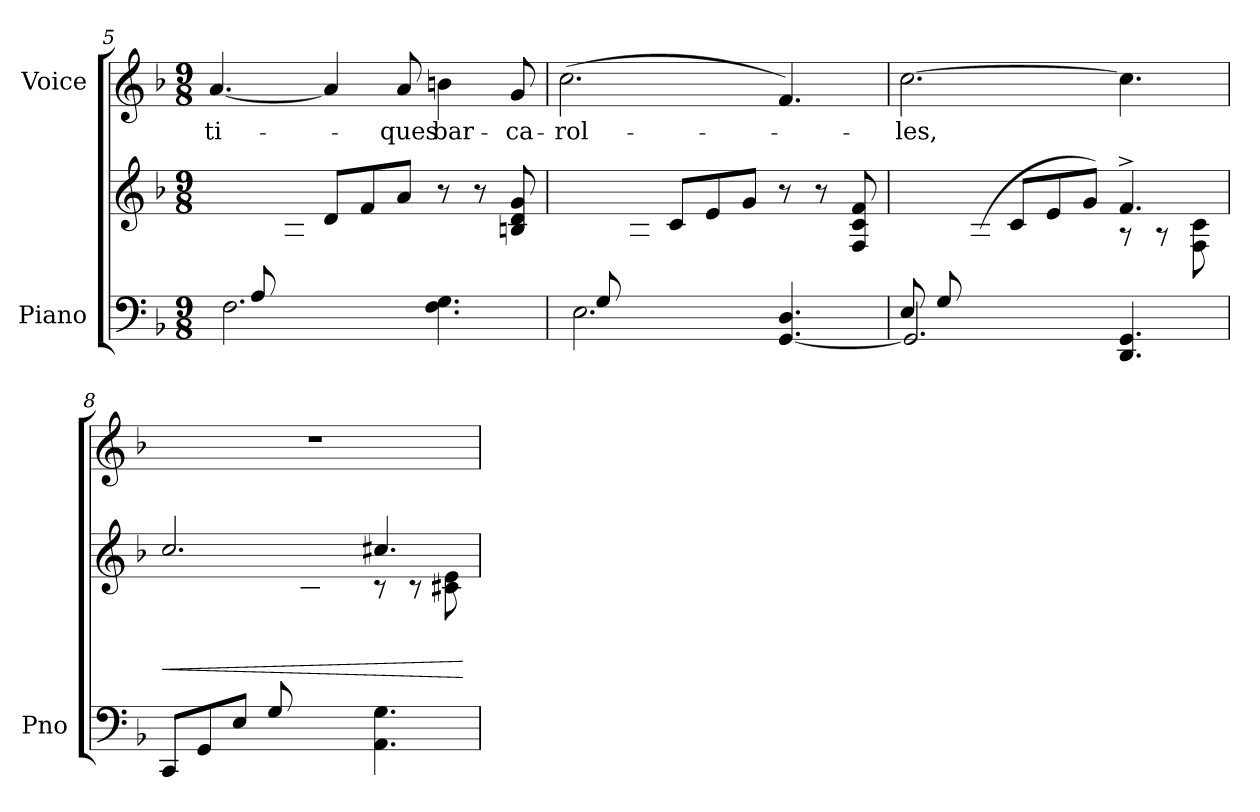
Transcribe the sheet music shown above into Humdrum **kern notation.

**kern	**kern	**dynam	**kern	**text
*part2	*part2	*part2	*part1	*part1
*staff3	*staff2	*staff2/3	*staff1	*staff1
*I"Piano	*	*	*I"Voice	*
*I'Pno	*	*	*	*
*clefF4	*clefG2	*	*clefG2	*
*k[b-]	*k[b-]	*	*k[b-]	*
*M9/8	*M9/8	*	*M9/8	*
=5	=5	=5	=5	=5
*^	*	*	*	*
!	!	!	!	!	!LO:LY:b
(>8F/Lyy	2.F\	4ryy	.	[4.a/	-ti-
8A/	.	.	.	.	.
2..ryy	.	8A\J	.	.	.
.	.	8d/L	.	4a/]	.
.	.	8f/	.	.	.
!	!	!	!	!	!LO:LY:b
.	.	8a/J)	.	8a/	-ques
!	!	!	!	!	!LO:LY:b
.	4.F\ 4.G\	8r	.	4bn\	bar-
.	.	8r	.	.	.
!	!	!	!	!	!LO:LY:b
.	.	8Bn/ 8d/ 8g/	.	8g/	-ca-
=6	=6	=6	=6	=6	=6
!	!	!	!	!	!LO:LY:b
(>8E/Lyy	2.E\	4ryy	.	(>2.cc\	-rol-
8G/	.	.	.	.	.
2..ryy	.	8G\J	.	.	.
.	.	8c/L	.	.	.
.	.	8e/	.	.	.
.	.	8g/J)	.	.	.
.	[4.GG/ 4.D/	8r	.	4.f/)	.
.	.	8r	.	.	.
.	.	8F/ 8c/ 8f/	.	.	.
=7	=7	=7	=7	=7	=7
*	*	*^	*	*	*
!	!	!	!	!	!	!LO:LY:b
8E/L	2.GG/]	4ryy	2.ryy	.	[2.cc\	-les,
8G/	.	.	.	.	.	.
2..ryy	.	(>8G\J	.	.	.	.
.	.	8c/L	.	.	.	.
.	.	8e/	.	.	.	.
.	.	8g/J)	.	.	.	.
.	4.DD/ 4.GG/	4.f^/	8r	.	4.cc\]	.
.	.	.	8r	.	.	.
.	.	.	8F\ 8c\	.	.	.
!!LO:LB:g=z
=8	=8	=8	=8	=8	=8	=8
!	!	!	!	!LO:HP:b	!	!
4.ryy	8CC/L	2.cc/	2ryy	<	8%9r	.
.	8GG/	.	.	.	.	.
.	8E/J	.	.	.	.	.
8G/L	4.ryy	.	.	.	.	.
2ryy	.	.	8c\	.	.	.
.	.	.	(8e\J	.	.	.
.	4.AA\ 4.G\	4.cc#X/	8r	.	.	.
.	.	.	8r	.	.	.
8ryy	.	.	8c#X\ 8e\	.	.	.
*v	*v	*	*	*	*	*
*	*v	*v	*	*	*
.	.	[	.	.
=	=	=	=	=
*-	*-	*-	*-	*-
